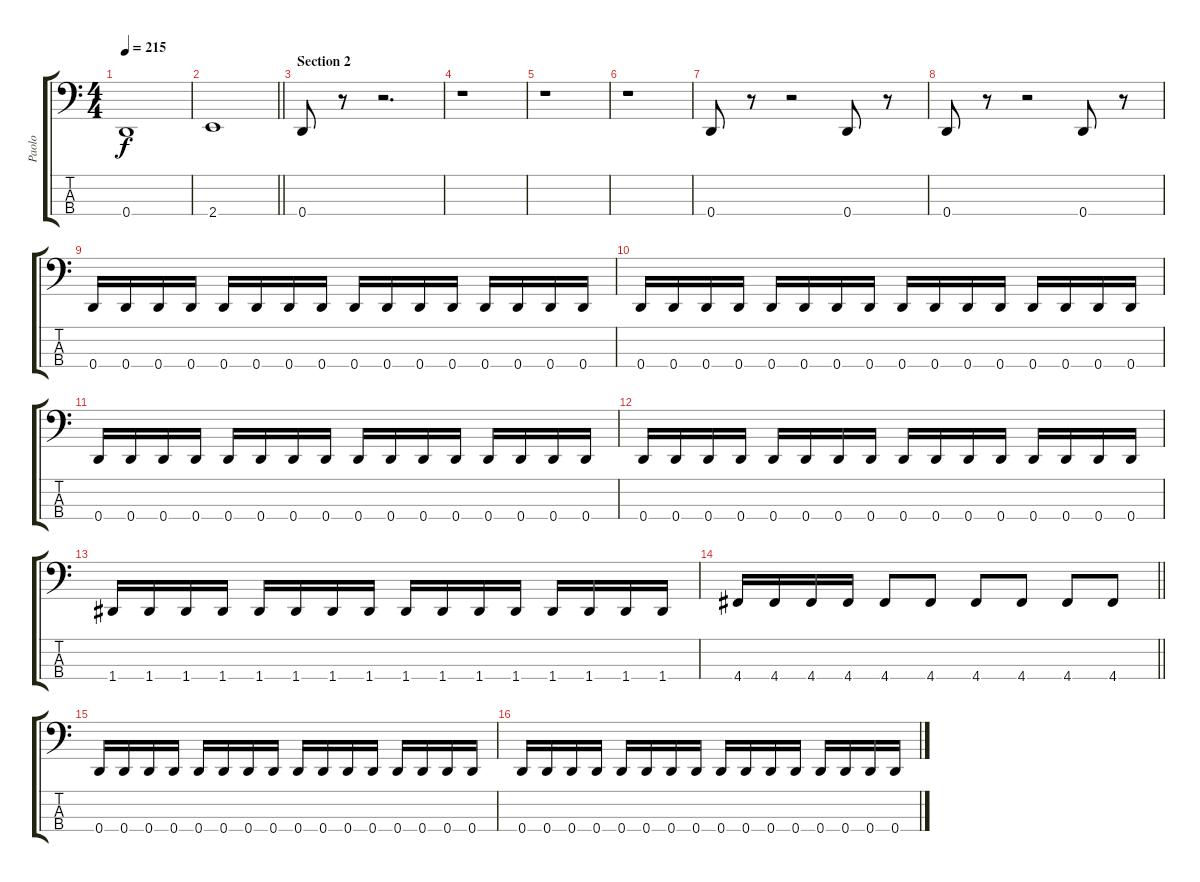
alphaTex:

\track ("Paolo" "Paolo") {instrument electricbasspick}
\staff {score tabs}
\tuning (G2 D2 A1 D1) {hide}
\ts (4 4)
\tempo 215
\clef f4
\ks c
0.4.1{dy f} |
\barLineRight lightlight
2.4.1 |
\section ("" "Section 2")
0.4.8 r.8 r.2{d} |
r.1 |
r.1 |
r.1 |
0.4.8 r.8 r.2 0.4.8 r.8 |
0.4.8 r.8 r.2 0.4.8 r.8 |
0.4.16 0.4.16 0.4.16 0.4.16 0.4.16 0.4.16 0.4.16 0.4.16 0.4.16 0.4.16 0.4.16 0.4.16 0.4.16 0.4.16 0.4.16 0.4.16 |
0.4.16 0.4.16 0.4.16 0.4.16 0.4.16 0.4.16 0.4.16 0.4.16 0.4.16 0.4.16 0.4.16 0.4.16 0.4.16 0.4.16 0.4.16 0.4.16 |
0.4.16 0.4.16 0.4.16 0.4.16 0.4.16 0.4.16 0.4.16 0.4.16 0.4.16 0.4.16 0.4.16 0.4.16 0.4.16 0.4.16 0.4.16 0.4.16 |
0.4.16 0.4.16 0.4.16 0.4.16 0.4.16 0.4.16 0.4.16 0.4.16 0.4.16 0.4.16 0.4.16 0.4.16 0.4.16 0.4.16 0.4.16 0.4.16 |
1.4.16 1.4.16 1.4.16 1.4.16 1.4.16 1.4.16 1.4.16 1.4.16 1.4.16 1.4.16 1.4.16 1.4.16 1.4.16 1.4.16 1.4.16 1.4.16 |
\barLineRight lightlight
4.4.16 4.4.16 4.4.16 4.4.16 4.4.8 4.4.8 4.4.8 4.4.8 4.4.8 4.4.8 |
0.4.16 0.4.16 0.4.16 0.4.16 0.4.16 0.4.16 0.4.16 0.4.16 0.4.16 0.4.16 0.4.16 0.4.16 0.4.16 0.4.16 0.4.16 0.4.16 |
0.4.16 0.4.16 0.4.16 0.4.16 0.4.16 0.4.16 0.4.16 0.4.16 0.4.16 0.4.16 0.4.16 0.4.16 0.4.16 0.4.16 0.4.16 0.4.16
